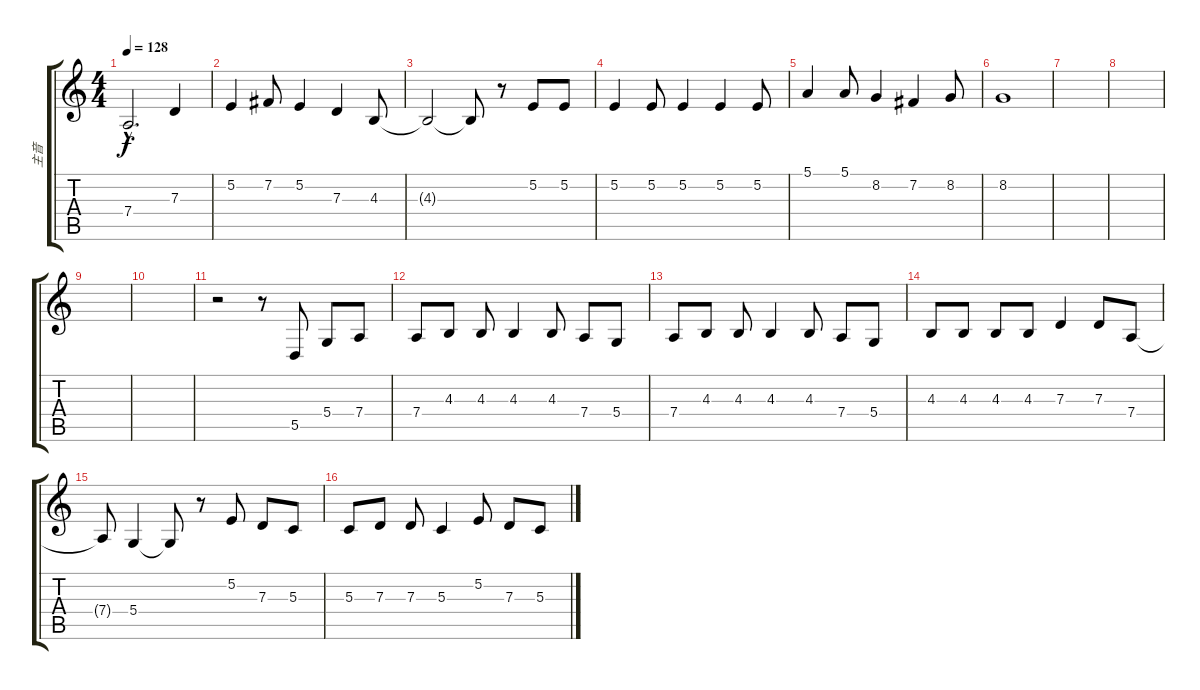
\track ("主音" "主音") {instrument synthbrass1}
\staff {score tabs}
\tuning (E4 B3 G3 D3 A2 E2) {hide}
\ts (4 4)
\tempo 128
\clef g2
\ks c
7.4{hac}.2{d dy f} 7.3.4 |
5.2.4 7.2.8 5.2.4 7.3.4 4.3.8 |
4.3{t}.2 4.3{t}.8 r.8 5.2.8 5.2.8 |
5.2.4 5.2.8 5.2.4 5.2.4 5.2.8 |
5.1.4 5.1.8 8.2.4 7.2.4 8.2.8 |
8.2.1 |
|
|
|
|
r.2 r.8 5.5.8 5.4.8 7.4.8 |
7.4.8 4.3.8 4.3.8 4.3.4 4.3.8 7.4.8 5.4.8 |
7.4.8 4.3.8 4.3.8 4.3.4 4.3.8 7.4.8 5.4.8 |
4.3.8 4.3.8 4.3.8 4.3.8 7.3.4 7.3.8 7.4.8 |
7.4{t}.8 5.4.4 5.4{t}.8 r.8 5.2.8 7.3.8 5.3.8 |
5.3.8 7.3.8 7.3.8 5.3.4 5.2.8 7.3.8 5.3.8
